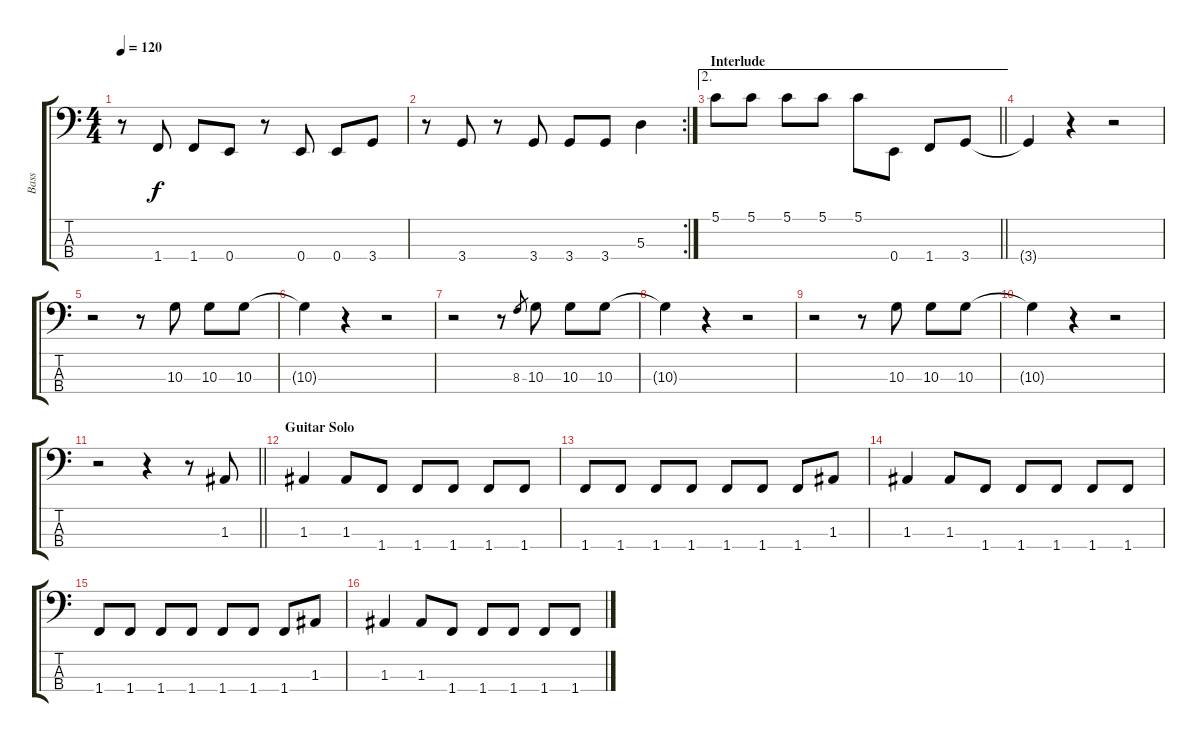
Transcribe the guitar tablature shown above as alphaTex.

\track ("Bass" "Bass") {instrument electricbassfinger}
\staff {score tabs}
\tuning (G2 D2 A1 E1) {hide}
\ts (4 4)
\tempo 120
\clef f4
\ks c
r.8{dy f} 1.4.8 1.4.8 0.4.8 r.8 0.4.8 0.4.8 3.4.8 |
\rc 2
r.8 3.4.8 r.8 3.4.8 3.4.8 3.4.8 5.3.4 |
\ae 2
\section ("" "Interlude")
\barLineRight lightlight
5.1.8 5.1.8 5.1.8 5.1.8 5.1.8 0.4.8 1.4.8 3.4.8 |
3.4{t}.4 r.4 r.2 |
r.2 r.8 10.3.8 10.3.8 10.3.8 |
10.3{t}.4 r.4 r.2 |
r.2 r.8 8.3.8{gr} 10.3.8 10.3.8 10.3.8 |
10.3{t}.4 r.4 r.2 |
r.2 r.8 10.3.8 10.3.8 10.3.8 |
10.3{t}.4 r.4 r.2 |
\barLineRight lightlight
r.2 r.4 r.8 1.3.8 |
\section ("" "Guitar Solo")
1.3.4 1.3.8 1.4.8 1.4.8 1.4.8 1.4.8 1.4.8 |
1.4.8 1.4.8 1.4.8 1.4.8 1.4.8 1.4.8 1.4.8 1.3.8 |
1.3.4 1.3.8 1.4.8 1.4.8 1.4.8 1.4.8 1.4.8 |
1.4.8 1.4.8 1.4.8 1.4.8 1.4.8 1.4.8 1.4.8 1.3.8 |
1.3.4 1.3.8 1.4.8 1.4.8 1.4.8 1.4.8 1.4.8
